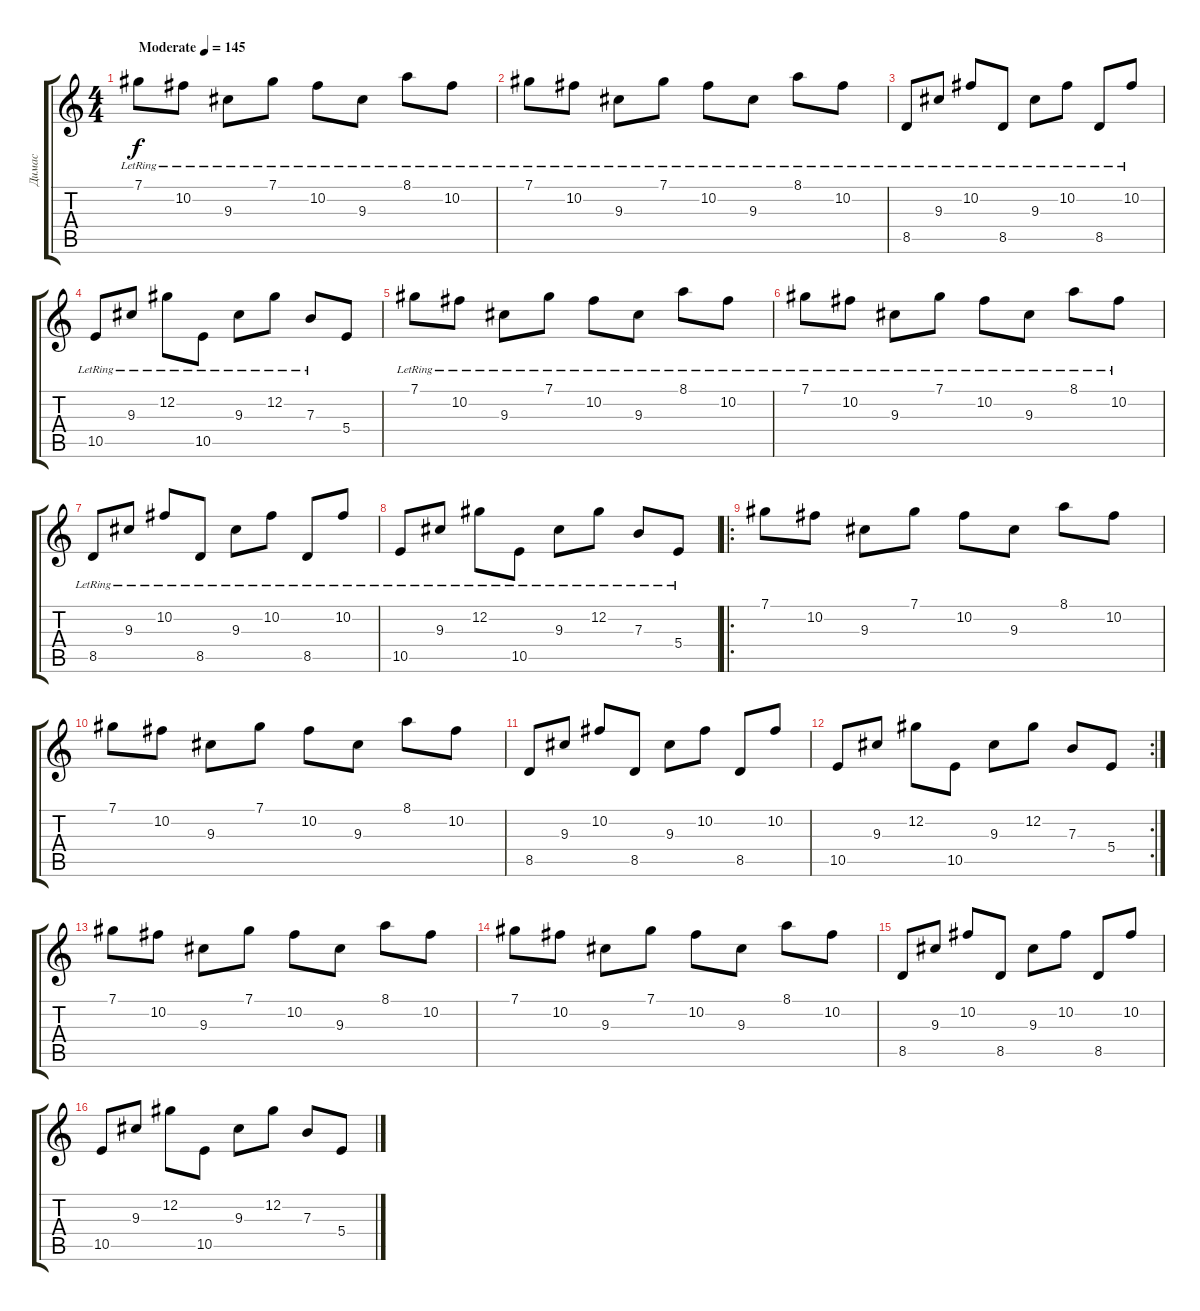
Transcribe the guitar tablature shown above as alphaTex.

\track ("Димас" "Димас") {instrument electricguitarclean}
\staff {score tabs}
\tuning (Db4 Ab3 E3 B2 Gb2 B1) {hide}
\ts (4 4)
\tempo (145 "Moderate")
\clef g2
\ks c
7.1{lr}.8{dy f instrument electricguitarclean} 10.2{lr}.8 9.3{lr}.8 7.1{lr}.8 10.2{lr}.8 9.3{lr}.8 8.1{lr}.8 10.2{lr}.8 |
7.1{lr}.8 10.2{lr}.8 9.3{lr}.8 7.1{lr}.8 10.2{lr}.8 9.3{lr}.8 8.1{lr}.8 10.2{lr}.8 |
8.5{lr}.8 9.3{lr}.8 10.2{lr}.8 8.5{lr}.8 9.3{lr}.8 10.2{lr}.8 8.5{lr}.8 10.2{lr}.8 |
10.5{lr}.8 9.3{lr}.8 12.2{lr}.8 10.5{lr}.8 9.3{lr}.8 12.2{lr}.8 7.3{lr}.8 5.4.8 |
7.1{lr}.8 10.2{lr}.8 9.3{lr}.8 7.1{lr}.8 10.2{lr}.8 9.3{lr}.8 8.1{lr}.8 10.2{lr}.8 |
7.1{lr}.8 10.2{lr}.8 9.3{lr}.8 7.1{lr}.8 10.2{lr}.8 9.3{lr}.8 8.1{lr}.8 10.2{lr}.8 |
8.5{lr}.8 9.3{lr}.8 10.2{lr}.8 8.5{lr}.8 9.3{lr}.8 10.2{lr}.8 8.5{lr}.8 10.2{lr}.8 |
10.5{lr}.8 9.3{lr}.8 12.2{lr}.8 10.5{lr}.8 9.3{lr}.8 12.2{lr}.8 7.3{lr}.8 5.4{lr}.8 |
\ro
7.1.8{instrument distortionguitar} 10.2.8 9.3.8 7.1.8 10.2.8 9.3.8 8.1.8 10.2.8 |
7.1.8 10.2.8 9.3.8 7.1.8 10.2.8 9.3.8 8.1.8 10.2.8 |
8.5.8 9.3.8 10.2.8 8.5.8 9.3.8 10.2.8 8.5.8 10.2.8 |
\rc 2
10.5.8 9.3.8 12.2.8 10.5.8 9.3.8 12.2.8 7.3.8 5.4.8 |
7.1.8 10.2.8 9.3.8 7.1.8 10.2.8 9.3.8 8.1.8 10.2.8 |
7.1.8 10.2.8 9.3.8 7.1.8 10.2.8 9.3.8 8.1.8 10.2.8 |
8.5.8 9.3.8 10.2.8 8.5.8 9.3.8 10.2.8 8.5.8 10.2.8 |
10.5.8 9.3.8 12.2.8 10.5.8 9.3.8 12.2.8 7.3.8 5.4.8
